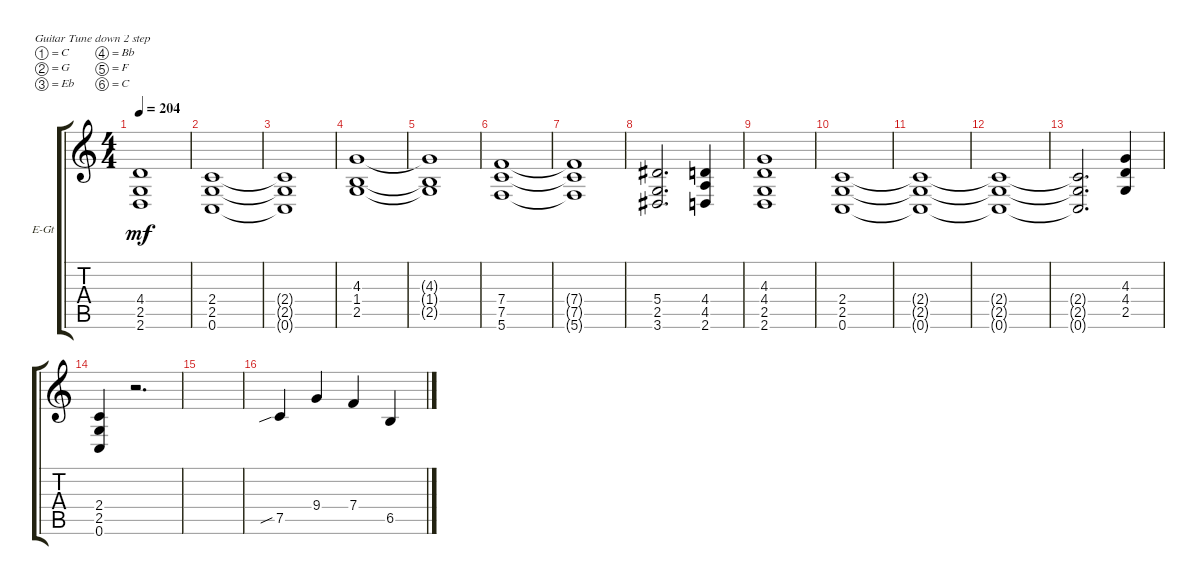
\defaultSystemsLayout 4
\bracketExtendMode groupsimilarinstruments
\firstSystemTrackNameOrientation horizontal
\otherSystemsTrackNameOrientation horizontal
\track ("Knight Rhythm" "E-Gt") {instrument overdrivenguitar}
\staff {score tabs}
\tuning (C4 G3 Eb3 Bb2 F2 C2)
\ts (4 4)
\tempo 204
\clef g2
\ks c
(2.6 2.5 4.4).1{dy mf} |
(0.6 2.5 2.4).1 |
(0.6{t} 2.5{t} 2.4{t}).1 |
(2.5 1.4 4.3).1 |
(2.5{t} 1.4{t} 4.3{t}).1 |
(7.5 5.6 7.4).1 |
(7.4{t} 7.5{t} 5.6{t}).1 |
(3.6 2.5 5.4).2{d} (2.6 4.5 4.4).4 |
(4.4 2.5 2.6 4.3).1 |
(0.6 2.5 2.4).1 |
(2.4{t} 2.5{t} 0.6{t}).1 |
(2.4{t} 2.5{t} 0.6{t}).1 |
(0.6{t} 2.5{t} 2.4{t}).2{d} (2.5 4.4 4.3).4 |
(0.6 2.5 2.4).4 r.2{d} |
|
7.5{sib}.4 9.4.4 7.4.4 6.5.4
